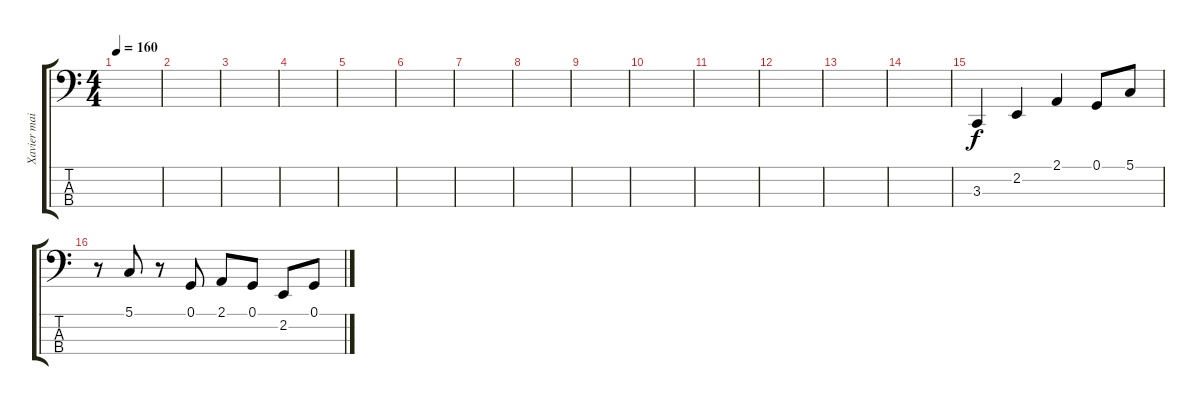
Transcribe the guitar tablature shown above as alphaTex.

\track ("Xavier main gauche" "Xavier mai") {instrument acousticgrandpiano}
\staff {score tabs}
\tuning (G2 D2 A1 E1) {hide}
\ts (4 4)
\tempo 160
\clef f4
\ks c
|
|
|
|
|
|
|
|
|
|
|
|
|
|
3.3.4 2.2.4 2.1.4 0.1.8 5.1.8 |
r.8 5.1.8 r.8 0.1.8 2.1.8 0.1.8 2.2.8 0.1.8
